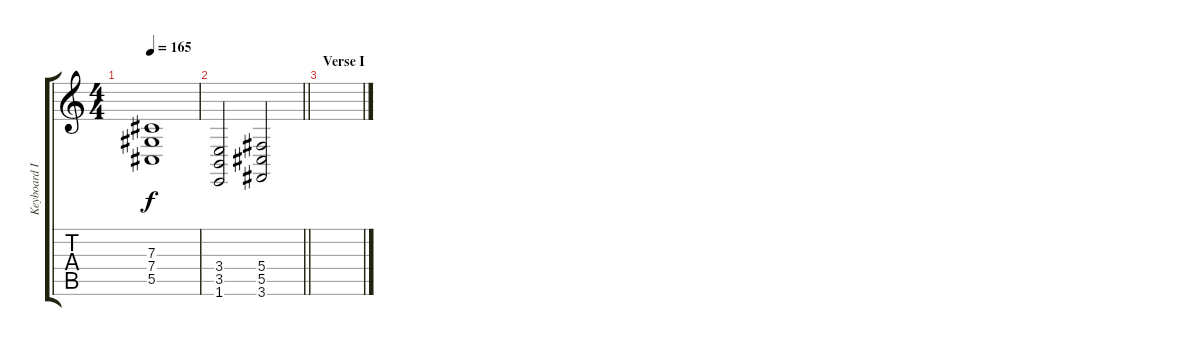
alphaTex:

\track ("Keyboard II" "Keyboard I") {instrument stringensemble1}
\staff {score tabs}
\tuning (Eb4 Bb3 Gb3 Db3 Ab2 Eb2) {hide}
\ts (4 4)
\tempo 165
\clef g2
\ks c
(7.3 7.4 5.5).1{dy f} |
\barLineRight lightlight
(3.4 3.5 1.6).2 (5.4 5.5 3.6).2 |
\section ("" "Verse I")
